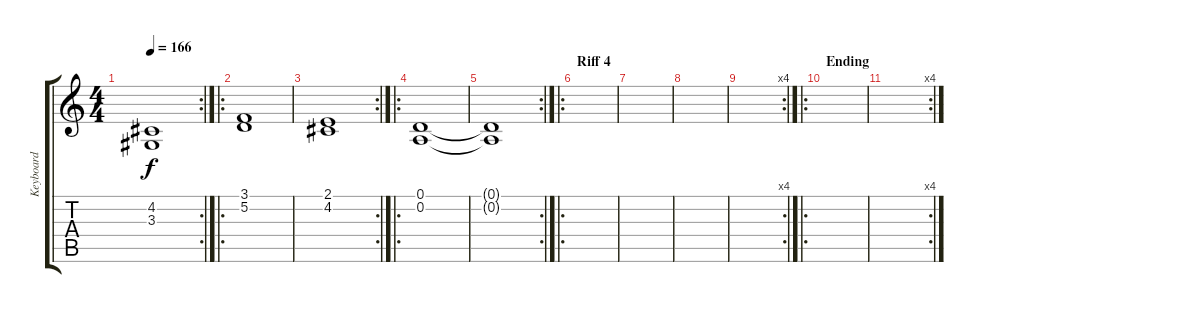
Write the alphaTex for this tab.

\track ("Keyboard" "Keyboard") {instrument stringensemble1}
\staff {score tabs}
\tuning (D4 A3 F3 C3 G2 D2) {hide}
\rc 2
\ts (4 4)
\tempo 166
\clef g2
\ks c
(4.2{t} 3.3{t}).1{dy f} |
\ro
(3.1 5.2).1 |
\rc 2
(2.1 4.2).1 |
\ro
(0.1 0.2).1 |
\rc 2
(0.1{t} 0.2{t}).1 |
\ro
\section ("" "Riff 4")
|
|
|
\rc 4
|
\ro
\section ("" "Ending")
|
\rc 4
